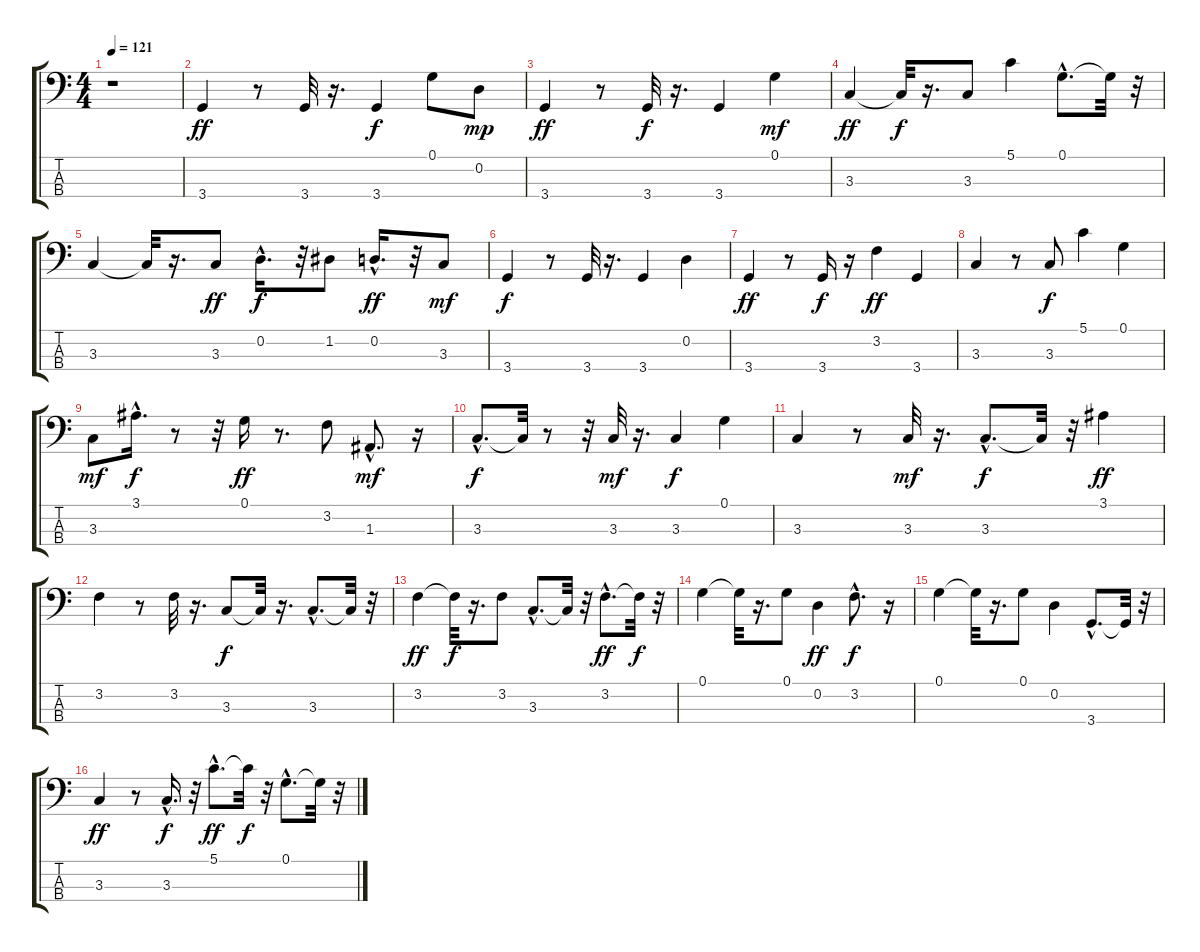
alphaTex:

\track "" {instrument electricbassfinger}
\staff {score tabs}
\tuning (G2 D2 A1 E1) {hide}
\ts (4 4)
\tempo 121
\clef f4
\ks c
r.1{dy ff instrument electricbassfinger} |
3.4.4 r.8 3.4.32 r.16{d} 3.4.4{dy f} 0.1.8 0.2.8{dy mp} |
3.4.4{dy ff} r.8 3.4.32{dy f} r.16{d} 3.4.4 0.1.4{dy mf} |
3.3.4{dy ff} 3.3{t}.32{dy f} r.16{d} 3.3.8 5.1.4 0.1{hac}.8{d} 0.1{t}.32 r.32 |
3.3.4 3.3{t}.32 r.16{d} 3.3.8{dy ff} 0.2{hac}.16{d dy f} r.32 1.2.8 0.2{hac}.16{d dy ff} r.32 3.3.8{dy mf} |
3.4.4{dy f} r.8 3.4.32 r.16{d} 3.4.4 0.2.4 |
3.4.4{dy ff} r.8 3.4.16{dy f} r.16 3.2.4{dy ff} 3.4.4 |
3.3.4 r.8 3.3.8{dy f} 5.1.4 0.1.4 |
3.3.8{dy mf} 3.1{hac}.16{d dy f} r.8 r.32 0.1.16{dy ff} r.8{d} 3.2.8 1.3{hac}.8{d dy mf} r.16 |
3.3{hac}.8{d dy f} 3.3{t}.32 r.8 r.32 3.3.32{dy mf} r.16{d} 3.3.4{dy f} 0.1.4 |
3.3.4 r.8 3.3.32{dy mf} r.16{d} 3.3{hac}.8{d dy f} 3.3{t}.32 r.32 3.1.4{dy ff} |
3.2.4 r.8 3.2.32 r.16{d} 3.3.8{dy f} 3.3{t}.32 r.16{d} 3.3{hac}.8{d} 3.3{t}.32 r.32 |
3.2.4{dy ff} 3.2{t}.32{dy f} r.16{d} 3.2.8 3.3{hac}.8{d} 3.3{t}.32 r.32 3.2{hac}.8{d dy ff} 3.2{t}.32{dy f} r.32 |
0.1.4 0.1{t}.32 r.16{d} 0.1.8 0.2.4{dy ff} 3.2{hac}.8{d dy f} r.16 |
0.1.4 0.1{t}.32 r.16{d} 0.1.8 0.2.4 3.4{hac}.8{d} 3.4{t}.32 r.32 |
3.3.4{dy ff} r.8 3.3{hac}.16{d dy f} r.32 5.1{hac}.8{d dy ff} 5.1{t}.32{dy f} r.32 0.1{hac}.8{d} 0.1{t}.32 r.32
